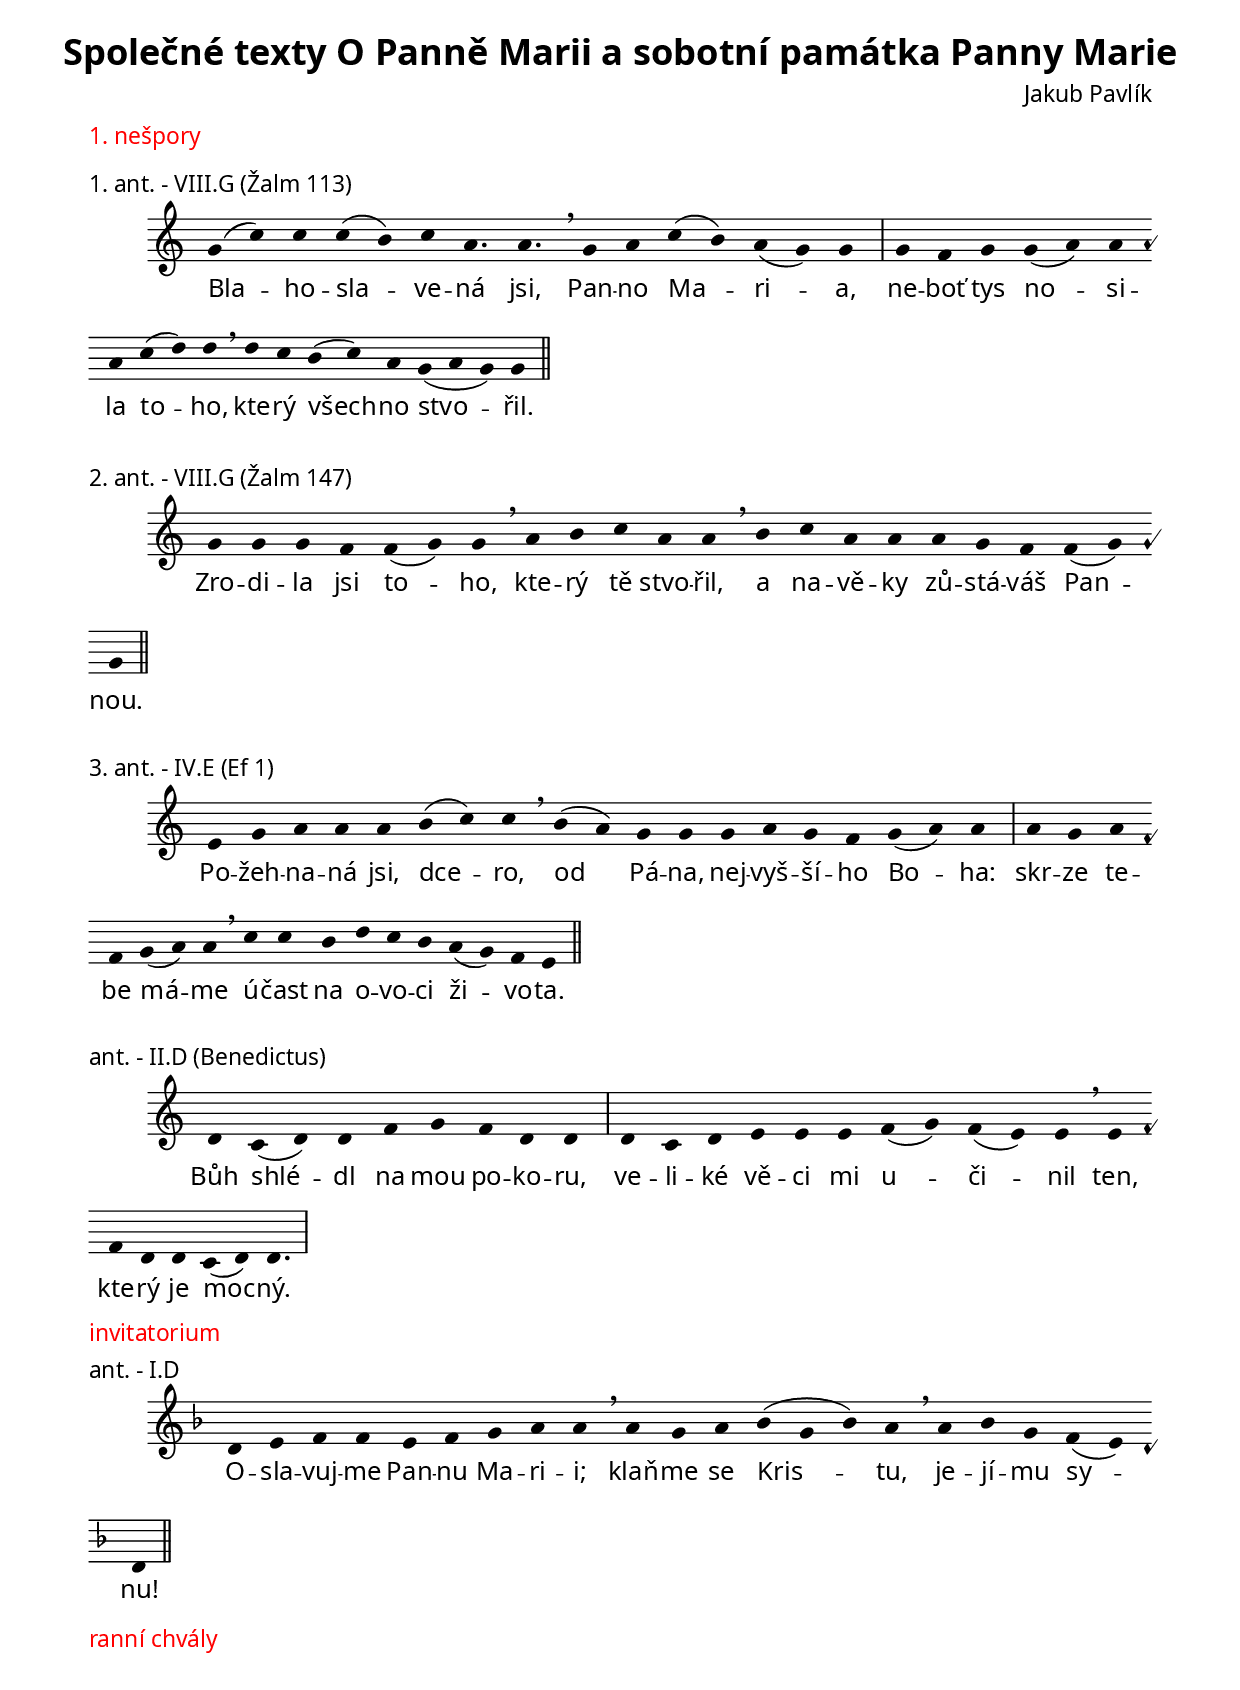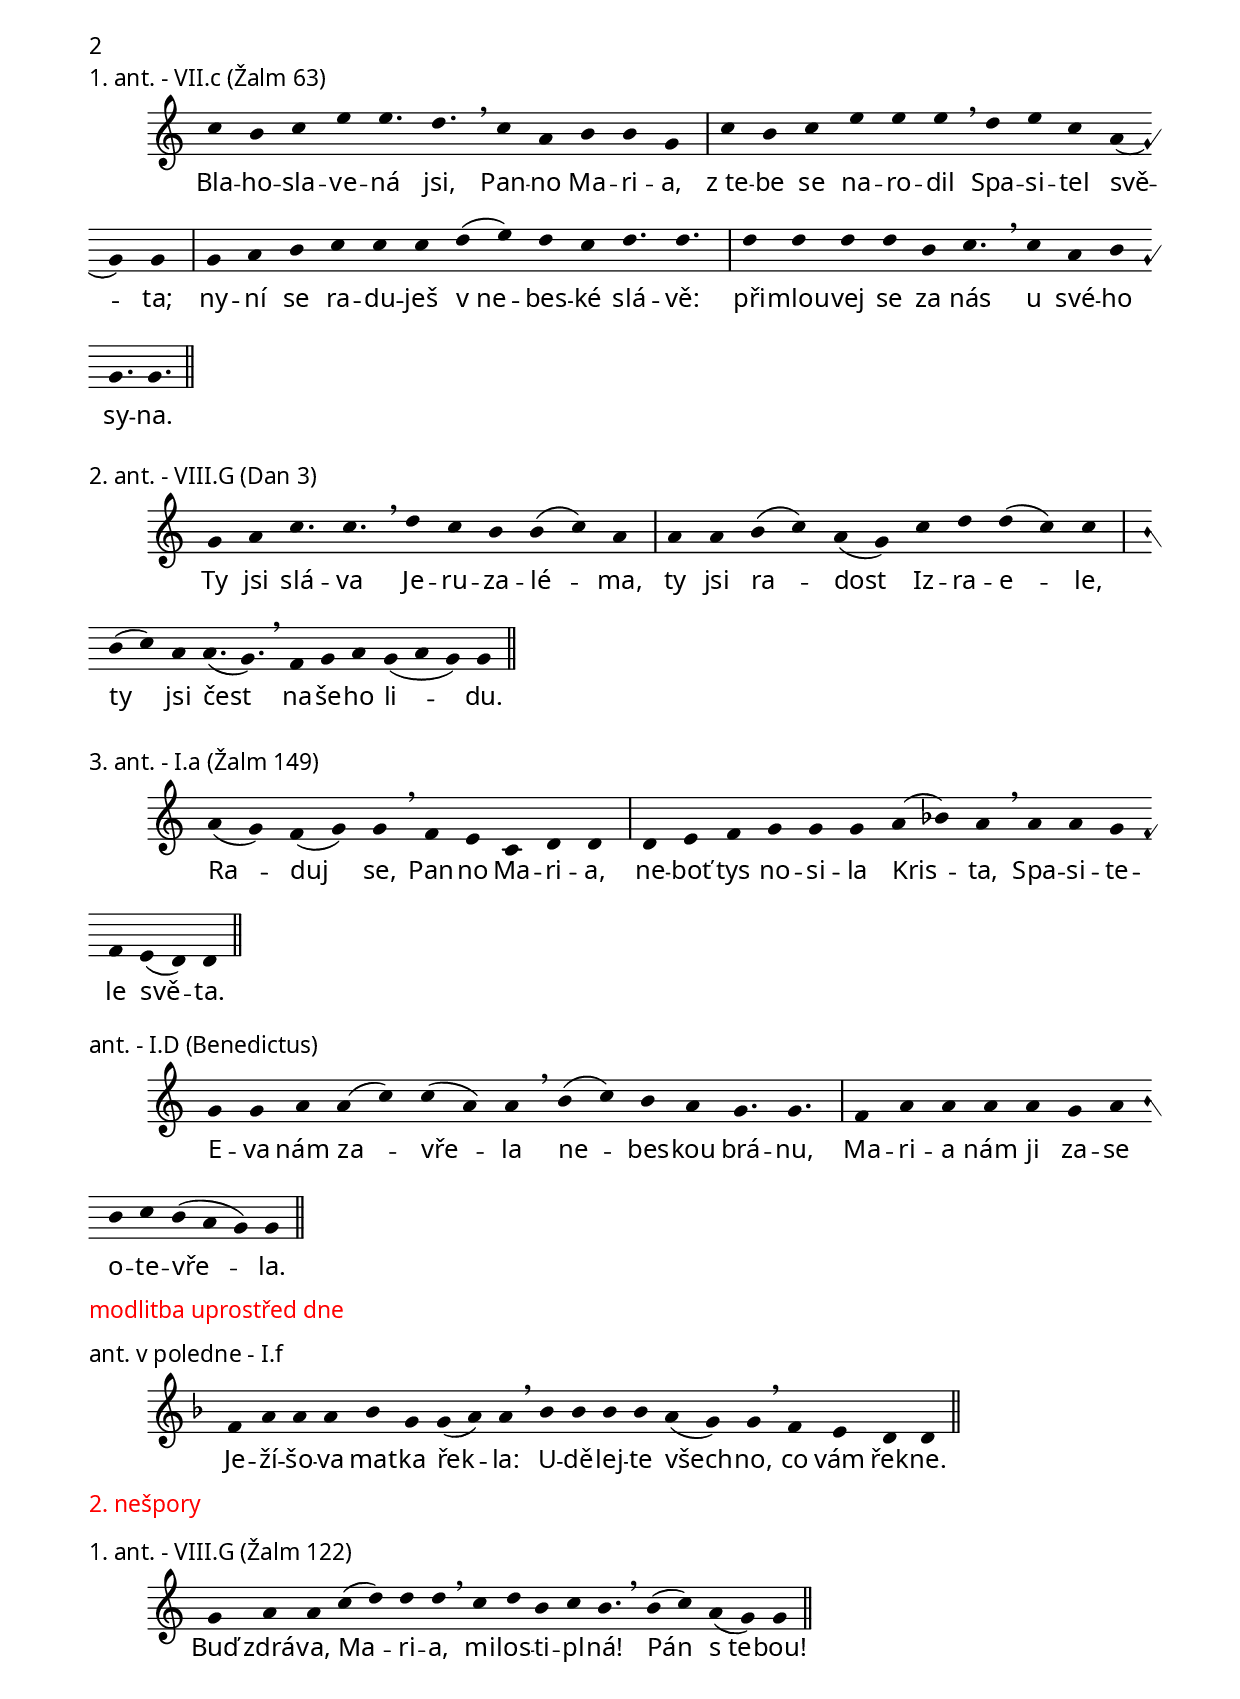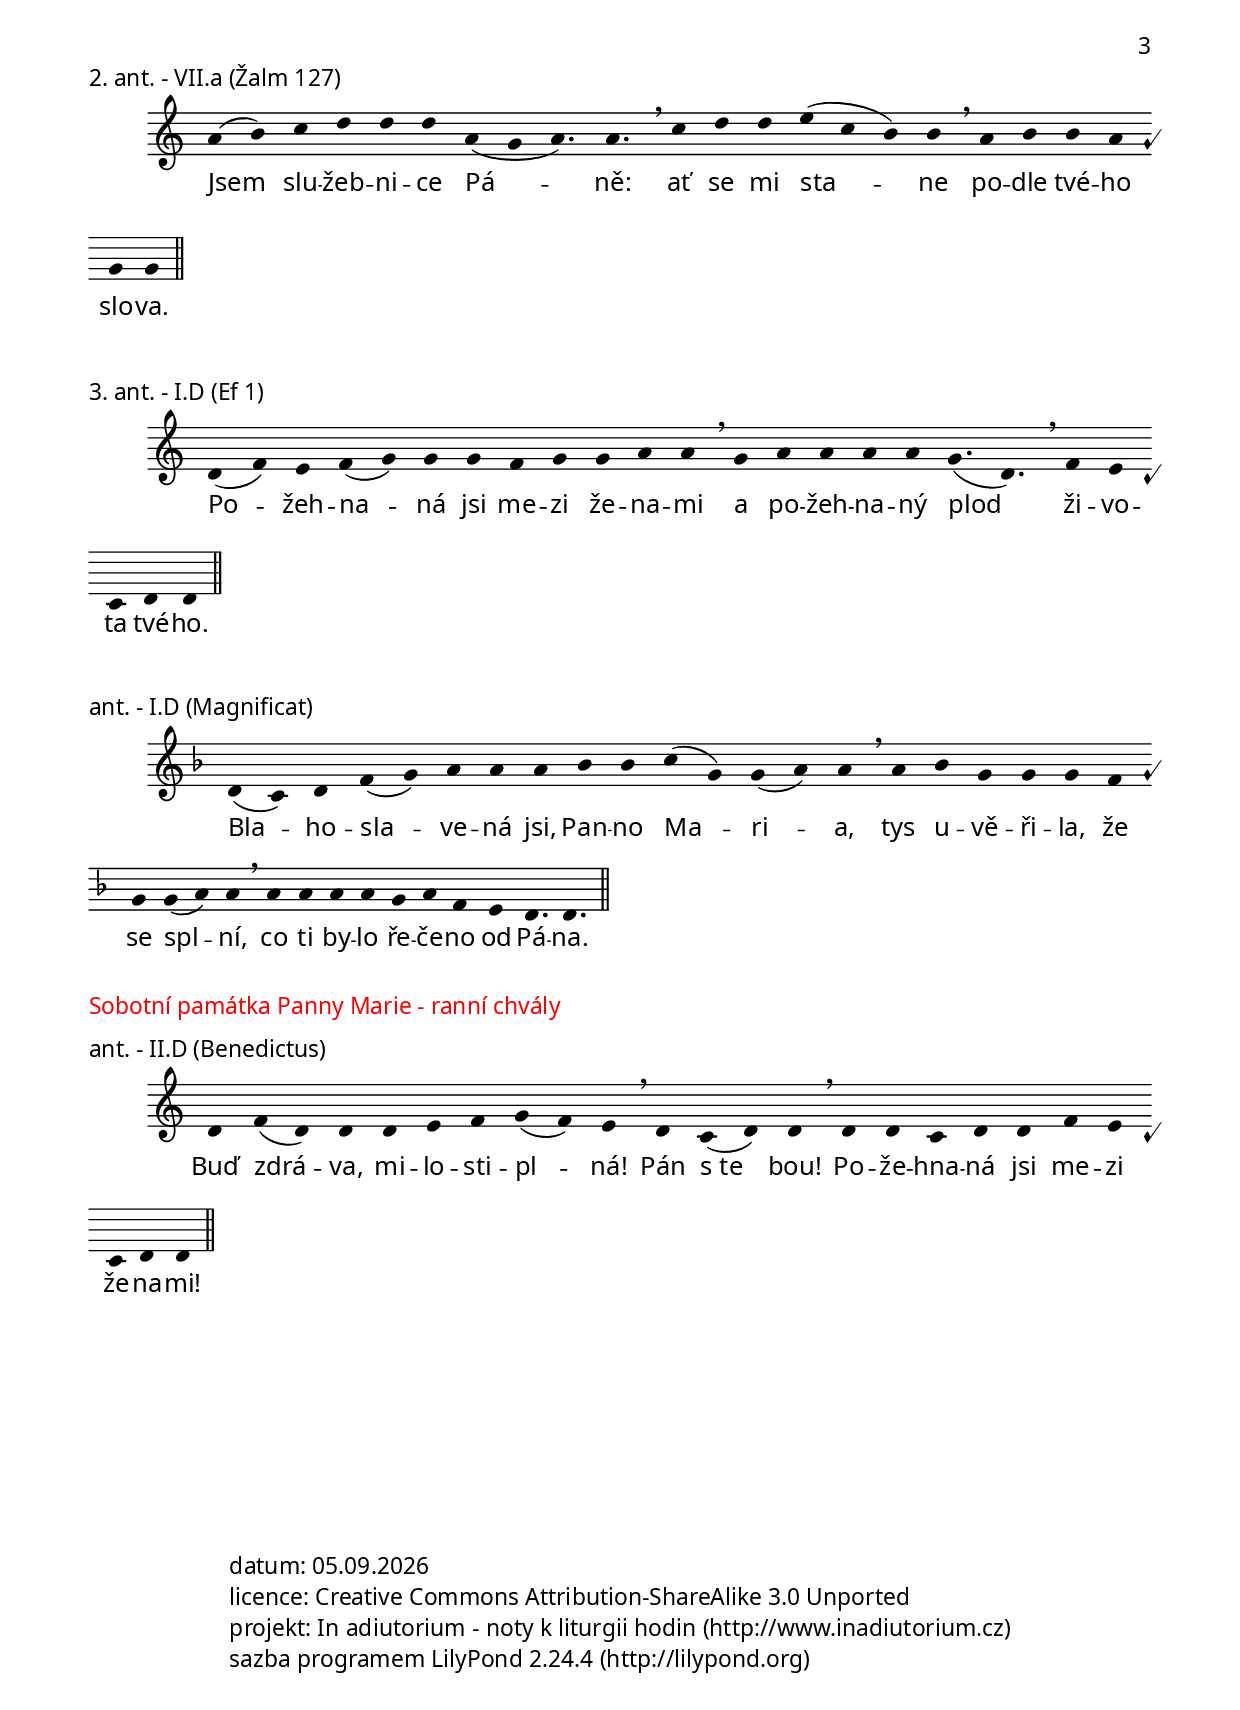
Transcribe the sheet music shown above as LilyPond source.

\version "2.14.2"

\header {
  title = "Společné texty O Panně Marii a sobotní památka Panny Marie"
  composer = "Jakub Pavlík"
}

\include "../spolecne.ly"

\markup {\nadpisHodinka {"1. nešpory"}}

\score {
  \relative c'' {
    \choralniRezim
    g4( c) c c( b) c a4. a \breathe g4 a c( b) a( g) g \bar "|"
    g f g g( a) a a c( d) d \breathe d c b( c) a g( a g) g \bar "||"
  }
  \addlyrics {
    Bla -- ho -- sla -- ve -- ná jsi, Pan -- no Ma -- ri -- a,
    ne -- boť tys no -- si -- la to -- ho,
    kte -- rý všech -- no stvo -- řil.
  }
  \header {
    quid = "1. ant."
    modus = "VIII"
    differentia = "G" 
    psalmus = "Žalm 113"
    piece = \markup {\sestavTitulek}
  }
}

\score {
  \relative c'' {
    \choralniRezim
    g4 g g f f( g) g \breathe a b c a a \breathe
    b c a a a g f f( g) g \bar "||"
  }
  \addlyrics {
    Zro -- di -- la jsi to -- ho, kte -- rý tě stvo -- řil,
    a na -- vě -- ky zů -- stá -- váš Pan -- nou.
  }
  \header {
    quid = "2. ant."
    modus = "VIII"
    differentia = "G" 
    psalmus = "Žalm 147"
    piece = \markup {\sestavTitulek}
  }
}

\score {
  \relative c' {
    \choralniRezim
    e4 g a a a b( c) c \breathe b( a) g g g a g f g( a) a \bar "|"
    a g a f g( a) a \breathe c c b d c b a( g) f e \bar "||"
  }
  \addlyrics {
    Po -- žeh -- na -- ná jsi, dce -- ro,
    od Pá -- na, nej -- vyš -- ší -- ho Bo -- ha:
    skr -- ze te -- be má -- me ú -- čast na o -- vo -- ci ži -- vo -- ta.
  }
  \header {
    quid = "3. ant."
    modus = "IV"
    differentia = "E" 
    psalmus = "Ef 1"
    piece = \markup {\sestavTitulek}
  }
}

\score {
  \relative c' {
    \choralniRezim
    d4 c( d) d f g f d d \bar "|"
    d c d e e e f( g) f( e) e \breathe e f d d c( d) d4. \bar "|"
  }
  \addlyrics {
    Bůh shlé -- dl na mou po -- ko -- ru,
    ve -- li -- ké vě -- ci mi u -- či -- nil ten, kte -- rý je moc -- ný.
  }
  \header {
    quid = "ant."
    modus = "II"
    differentia = "D" 
    psalmus = "Benedictus"
    piece = \markup {\sestavTitulek}
  }
}

\markup {\nadpisHodinka {"invitatorium"}}

\score {
  \relative c' {
    \choralniRezim
    \key f \major
    d4 e f f e f g a a \breathe a g a bes( g bes) a \breathe
    a bes g f( e) d \bar "||"
  }
  \addlyrics {
    O -- sla -- vuj -- me Pan -- nu Ma -- ri -- i;
    klaň -- me se Kris -- tu, je -- jí -- mu sy -- nu!
  }
  \header {
    quid = "ant."
    modus = "I"
    differentia = "D" 
    psalmus = ""
    piece = \markup {\sestavTitulek}
  }
}

\markup {\nadpisHodinka {"ranní chvály"}}

\score {
  \relative c'' {
    \choralniRezim
    c4 b c e e4. d \breathe c4 a b b g \bar "|"
    c b c e e e \breathe d e c a( g) g \bar "|"
    g a b c c c d( e) d c d4. d \bar "|" 
    d4 d d d b c4. \breathe c4 a b g4. g \bar "||"
  }
  \addlyrics {
    Bla -- ho -- sla -- ve -- ná jsi, Pan -- no Ma -- ri -- a,
    z_te -- be se na -- ro -- dil Spa -- si -- tel svě -- ta;
    ny -- ní se ra -- du -- ješ v_ne -- bes -- ké slá -- vě:
    při -- mlou -- vej se za nás u své -- ho sy -- na.
  }
  \header {
    quid = "1. ant."
    modus = "VII"
    differentia = "c" 
    psalmus = "Žalm 63"
    piece = \markup {\sestavTitulek}
  }
}

\score {
  \relative c'' {
    \choralniRezim
    g4 a c4. c \breathe d4 c b b( c) a \bar "|"
    a a b( c) a( g) c d d( c) c \bar "|"
    b( c) a a4.( g) \breathe f4 g a g( a g) g \bar "||"
  }
  \addlyrics {
    Ty jsi slá -- va Je -- ru -- za -- lé -- ma,
    ty jsi ra -- dost Iz -- ra -- e -- le,
    ty jsi čest na -- še -- ho li -- du.
  }
  \header {
    quid = "2. ant."
    modus = "VIII"
    differentia = "G" 
    psalmus = "Dan 3"
    piece = \markup {\sestavTitulek}
  }
}

\score {
  \relative c'' {
    \choralniRezim
    a4( g) f( g) g \breathe f e c d d \bar "|"
    d e f g g g a( bes) a \breathe a a g f e( d) d \bar "||"
  }
  \addlyrics {
    Ra -- duj se, Pan -- no Ma -- ri -- a,
    ne -- boť tys no -- si -- la Kris -- ta,
    Spa -- si -- te -- le svě -- ta.
  }
  \header {
    quid = "3. ant."
    modus = "I"
    differentia = "a" 
    psalmus = "Žalm 149"
    piece = \markup {\sestavTitulek}
  }
}

\score {
  \relative c'' {
    \choralniRezim
    g4 g a a( c) c( a) a \breathe b( c) b a g4. g \bar "|"
    f4 a a a a g a b c b( a g) g \bar "||"
  }
  \addlyrics {
    E -- va nám za -- vře -- la ne -- bes -- kou brá -- nu,
    Ma -- ri -- a nám ji za -- se o -- te -- vře -- la.
  }
  \header {
    quid = "ant."
    modus = "I"
    differentia = "D" 
    psalmus = "Benedictus"
    piece = \markup {\sestavTitulek}
  }
}

\markup {\nadpisHodinka {"modlitba uprostřed dne"}}

\score {
  \relative c' {
    \choralniRezim
    \key f \major
    f4 a a a bes g g( a) a \breathe 
    bes bes bes bes a( g) g \breathe f e d d \bar "||"
  }
  \addlyrics {
    Je -- ží -- šo -- va mat -- ka řek -- la:
    U -- dě -- lej -- te všech -- no, co vám řek -- ne.
  }
  \header {
    quid = "ant. v poledne"
    modus = "I"
    differentia = "f" 
    psalmus = ""
    piece = \markup {\sestavTitulek}
  }
}

\markup {\nadpisHodinka {"2. nešpory"}}

\score {
  \relative c'' {
    \choralniRezim
    g4 a a c( d) d d \breathe c d b c b4. \breathe b4( c) a( g) g \bar "||"
  }
  \addlyrics {
    Buď zdrá -- va, Ma -- ri -- a, mi -- los -- ti -- pl -- ná!
    Pán s_te -- bou!
  }
  \header {
    quid = "1. ant."
    modus = "VIII"
    differentia = "G" 
    psalmus = "Žalm 122"
    piece = \markup {\sestavTitulek}
  }
}

\score {
  \relative c'' {
    \choralniRezim
    a4( b) c d d d a( g a4.) a \breathe
    c4 d d e( c b) b \breathe a b b a g g \bar "||"
  }
  \addlyrics {
    Jsem slu -- žeb -- ni -- ce Pá -- ně:
    ať se mi sta -- ne po -- dle tvé -- ho slo -- va.
  }
  \header {
    quid = "2. ant."
    modus = "VII"
    differentia = "a" 
    psalmus = "Žalm 127"
    piece = \markup {\sestavTitulek}
  }
}

\score {
  \relative c' {
    \choralniRezim
    d( f) e f( g) g g f g g a a \breathe g a a a a g4.( d) \breathe
    f4 e c d d \bar "||"
  }
  \addlyrics {
    Po -- žeh -- na -- ná jsi me -- zi že -- na -- mi
    a po -- žeh -- na -- ný plod ži -- vo -- ta tvé -- ho.
  }
  \header {
    quid = "3. ant."
    modus = "I"
    differentia = "D" 
    psalmus = "Ef 1"
    piece = \markup {\sestavTitulek}
  }
}

\score {
  \relative c' {
    \choralniRezim
    \key f \major
    d4( c) d f( g) a a a bes bes c( g) g( a) a \breathe
    a bes g g g f g g( a) a \breathe a a a a g a f e d4. d \bar "||"
  }
  \addlyrics {
    Bla -- ho -- sla -- ve -- ná jsi, Pan -- no Ma -- ri -- a,
    tys u -- vě -- ři -- la, že se spl -- ní,
    co ti by -- lo ře -- če -- no od Pá -- na.
  }
  \header {
    quid = "ant."
    modus = "I"
    differentia = "D" 
    psalmus = "Magnificat"
    piece = \markup {\sestavTitulek}
  }
}

\markup {\nadpisHodinka {"Sobotní památka Panny Marie - ranní chvály"}}

\score {
  \relative c' {
    \choralniRezim
    d4 f( d) d
    d e f g( f) e \breathe
    d c( d) d \breathe
    d d c d d f e c d d \bar "||"
  }
  \addlyrics {
    Buď zdrá -- va, mi -- lo -- sti -- pl -- ná!
    Pán s_te bou!
    Po -- že -- hna -- ná jsi me -- zi že -- na -- mi!
  }
  \header {
    quid = "ant."
    modus = "II"
    differentia = "D" 
    psalmus = "Benedictus"
    piece = \markup {\sestavTitulek}
    notitia = "Tuto antifonu jsem původně napsal (v adventu 2010) pro modlitbu uprostřed dne v době adventní a sem jsem ji pouze zkopíroval."
  }
}